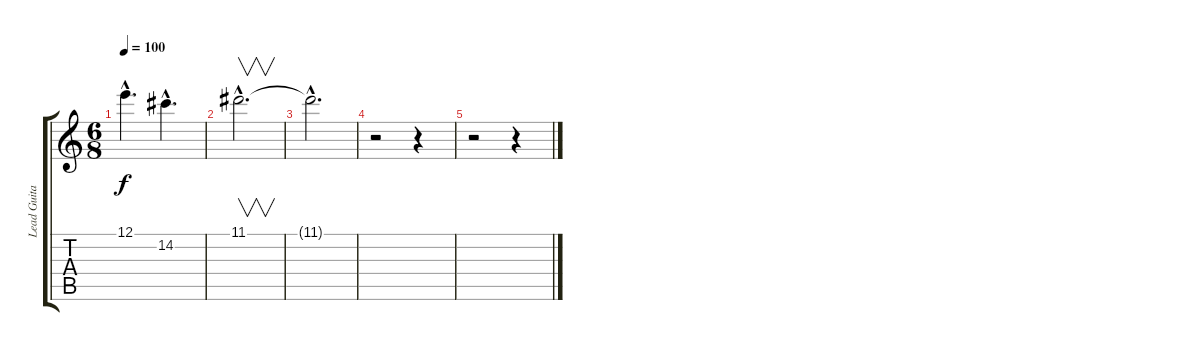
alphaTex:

\track ("Lead Guitar" "Lead Guita") {instrument distortionguitar}
\staff {score tabs}
\tuning (E4 B3 G3 D3 A2 E2) {hide}
\ts (6 8)
\tempo 100
\clef g2
\ks c
12.1{hac}.4{d dy f} 14.2{hac}.4{d} |
11.1{hac}.2{v d} |
11.1{hac t}.2{d} |
r.2 r.4 |
r.2 r.4
